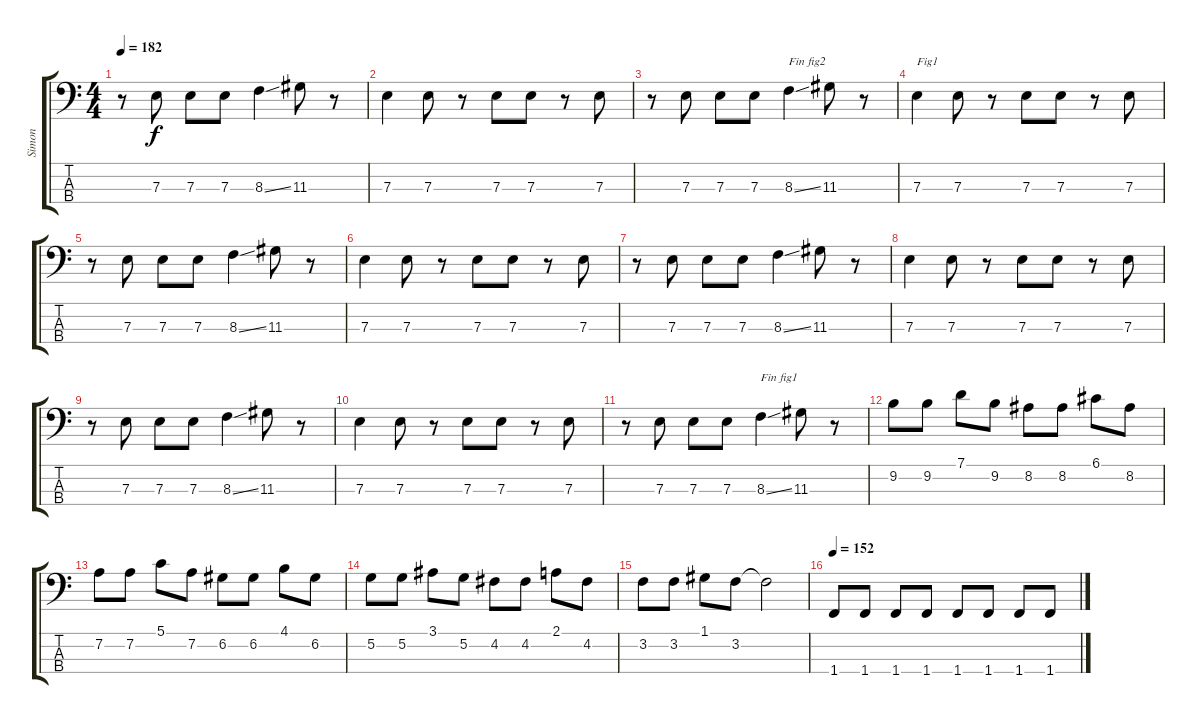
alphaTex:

\track ("Simon" "Simon") {instrument electricbasspick}
\staff {score tabs}
\tuning (G2 D2 A1 E1) {hide}
\ts (4 4)
\tempo 182
\clef f4
\ks c
r.8{dy f} 7.3.8 7.3.8 7.3.8 8.3{ss}.4 11.3.8 r.8 |
7.3.4 7.3.8 r.8 7.3.8 7.3.8 r.8 7.3.8 |
r.8 7.3.8 7.3.8 7.3.8 8.3{ss}.4{txt "Fin fig2"} 11.3.8 r.8 |
7.3.4{txt "Fig1"} 7.3.8 r.8 7.3.8 7.3.8 r.8 7.3.8 |
r.8 7.3.8 7.3.8 7.3.8 8.3{ss}.4 11.3.8 r.8 |
7.3.4 7.3.8 r.8 7.3.8 7.3.8 r.8 7.3.8 |
r.8 7.3.8 7.3.8 7.3.8 8.3{ss}.4 11.3.8 r.8 |
7.3.4 7.3.8 r.8 7.3.8 7.3.8 r.8 7.3.8 |
r.8 7.3.8 7.3.8 7.3.8 8.3{ss}.4 11.3.8 r.8 |
7.3.4 7.3.8 r.8 7.3.8 7.3.8 r.8 7.3.8 |
r.8 7.3.8 7.3.8 7.3.8 8.3{ss}.4{txt "Fin fig1"} 11.3.8 r.8 |
9.2.8 9.2.8 7.1.8 9.2.8 8.2.8 8.2.8 6.1.8 8.2.8 |
7.2.8 7.2.8 5.1.8 7.2.8 6.2.8 6.2.8 4.1.8 6.2.8 |
5.2.8 5.2.8 3.1.8 5.2.8 4.2.8 4.2.8 2.1.8 4.2.8 |
3.2.8 3.2.8 1.1.8 3.2.8 3.2{t}.2 |
\tempo 152
1.4.8 1.4.8 1.4.8 1.4.8 1.4.8 1.4.8 1.4.8 1.4.8
